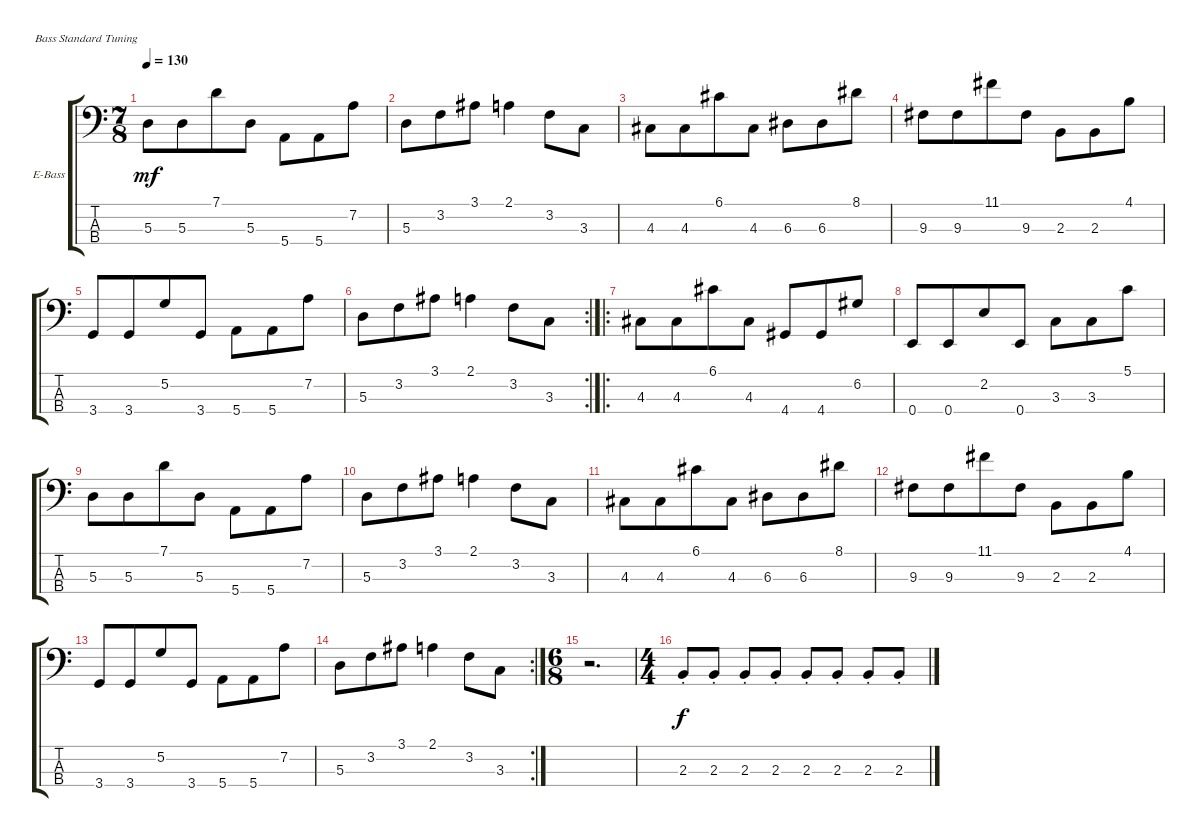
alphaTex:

\defaultSystemsLayout 4
\bracketExtendMode groupsimilarinstruments
\firstSystemTrackNameOrientation horizontal
\otherSystemsTrackNameOrientation horizontal
\track ("Electric Bass" "E-Bass") {instrument electricbassfinger}
\staff {score tabs}
\tuning (G2 D2 A1 E1)
\ts (7 8)
\tempo 130
\clef f4
\ks c
5.3.8{dy mf} 5.3.8 7.1.8 5.3.8 5.4.8 5.4.8 7.2.8 |
5.3.8 3.2.8 3.1.8 2.1.4 3.2.8 3.3.8 |
4.3.8 4.3.8 6.1.8 4.3.8 6.3.8 6.3.8 8.1.8 |
9.3.8 9.3.8 11.1.8 9.3.8 2.3.8 2.3.8 4.1.8 |
3.4.8 3.4.8 5.2.8 3.4.8 5.4.8 5.4.8 7.2.8 |
\rc 2
5.3.8 3.2.8 3.1.8 2.1.4 3.2.8 3.3.8 |
\ro
4.3.8 4.3.8 6.1.8 4.3.8 4.4.8 4.4.8 6.2.8 |
0.4.8 0.4.8 2.2.8 0.4.8 3.3.8 3.3.8 5.1.8 |
5.3.8 5.3.8 7.1.8 5.3.8 5.4.8 5.4.8 7.2.8 |
5.3.8 3.2.8 3.1.8 2.1.4 3.2.8 3.3.8 |
4.3.8 4.3.8 6.1.8 4.3.8 6.3.8 6.3.8 8.1.8 |
9.3.8 9.3.8 11.1.8 9.3.8 2.3.8 2.3.8 4.1.8 |
3.4.8 3.4.8 5.2.8 3.4.8 5.4.8 5.4.8 7.2.8 |
\rc 2
5.3.8 3.2.8 3.1.8 2.1.4 3.2.8 3.3.8 |
\ts (6 8)
r.2{d} |
\ts (4 4)
2.3{st}.8{dy f} 2.3{st}.8 2.3{st}.8 2.3{st}.8 2.3{st}.8 2.3{st}.8 2.3{st}.8 2.3{st}.8
